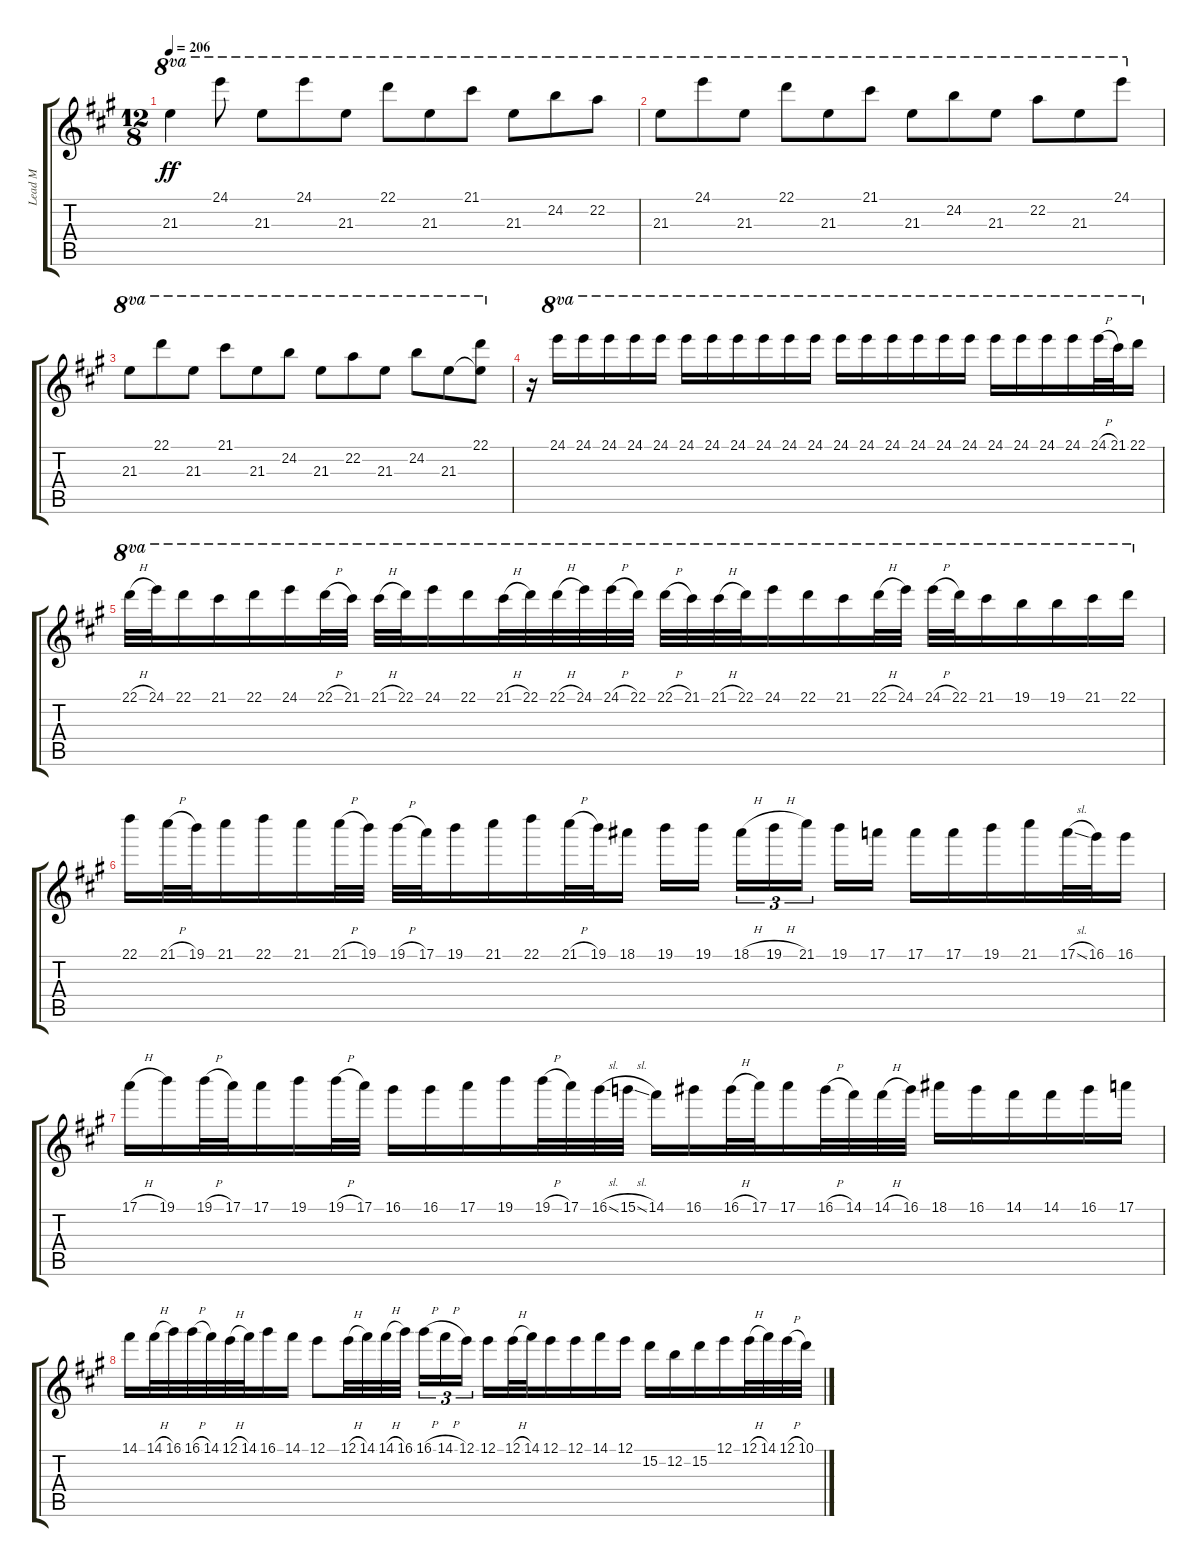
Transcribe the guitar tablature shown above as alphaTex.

\track ("Lead M" "Lead M") {instrument distortionguitar}
\staff {score tabs}
\tuning (E4 B3 G3 D3 A2 E2) {hide}
\ts (12 8)
\tempo 206
\clef g2
\ks a
21.3.4{ot 8va dy ff} 24.1.8{ot 8va} 21.3.8{ot 8va} 24.1.8{ot 8va} 21.3.8{ot 8va} 22.1.8{ot 8va} 21.3.8{ot 8va} 21.1.8{ot 8va} 21.3.8{ot 8va} 24.2.8{ot 8va} 22.2.8{ot 8va} |
21.3.8{ot 8va} 24.1.8{ot 8va} 21.3.8{ot 8va} 22.1.8{ot 8va} 21.3.8{ot 8va} 21.1.8{ot 8va} 21.3.8{ot 8va} 24.2.8{ot 8va} 21.3.8{ot 8va} 22.2.8{ot 8va} 21.3.8{ot 8va} 24.1.8{ot 8va} |
21.3.8{ot 8va} 22.1.8{ot 8va} 21.3.8{ot 8va} 21.1.8{ot 8va} 21.3.8{ot 8va} 24.2.8{ot 8va} 21.3.8{ot 8va} 22.2.8{ot 8va} 21.3.8{ot 8va} 24.2.8{ot 8va} 21.3.8{ot 8va} (22.1 21.3{t}).8{ot 8va} |
r.16 24.1.16{ot 8va} 24.1.16{ot 8va} 24.1.16{ot 8va} 24.1.16{ot 8va} 24.1.16{ot 8va} 24.1.16{ot 8va} 24.1.16{ot 8va} 24.1.16{ot 8va} 24.1.16{ot 8va} 24.1.16{ot 8va} 24.1.16{ot 8va} 24.1.16{ot 8va} 24.1.16{ot 8va} 24.1.16{ot 8va} 24.1.16{ot 8va} 24.1.16{ot 8va} 24.1.16{ot 8va} 24.1.16{ot 8va} 24.1.16{ot 8va} 24.1.16{ot 8va} 24.1.16{ot 8va} 24.1{h}.32{ot 8va} 21.1.32{ot 8va} 22.1.16{ot 8va} |
22.1{h}.32{ot 8va} 24.1.32{ot 8va} 22.1.16{ot 8va} 21.1.16{ot 8va} 22.1.16{ot 8va} 24.1.16{ot 8va} 22.1{h}.32{ot 8va} 21.1.32{ot 8va} 21.1{h}.32{ot 8va} 22.1.32{ot 8va} 24.1.16{ot 8va} 22.1.16{ot 8va} 21.1{h}.32{ot 8va} 22.1.32{ot 8va} 22.1{h}.32{ot 8va} 24.1.32{ot 8va} 24.1{h}.32{ot 8va} 22.1.32{ot 8va} 22.1{h}.32{ot 8va} 21.1.32{ot 8va} 21.1{h}.32{ot 8va} 22.1.32{ot 8va} 24.1.16{ot 8va} 22.1.16{ot 8va} 21.1.16{ot 8va} 22.1{h}.32{ot 8va} 24.1.32{ot 8va} 24.1{h}.32{ot 8va} 22.1.32{ot 8va} 21.1.16{ot 8va} 19.1.16{ot 8va} 19.1.16{ot 8va} 21.1.16{ot 8va} 22.1.16{ot 8va} |
22.1.16 21.1{h}.32 19.1.32 21.1.16 22.1.16 21.1.16 21.1{h}.32 19.1.32 19.1{h}.32 17.1.32 19.1.16 21.1.16 22.1.16 21.1{h}.32 19.1.32 18.1.16 19.1.16 19.1.16{beam splitsecondary} 18.1{h}.16{tu (3 2)} 19.1{h}.16{tu (3 2)} 21.1.16{tu (3 2) beam splitsecondary} 19.1.16 17.1.16 17.1.16 17.1.16 19.1.16 21.1.16 17.1{sl}.32 16.1.32 16.1.16 |
17.1{h}.16 19.1.16 19.1{h}.32 17.1.32 17.1.16 19.1.16 19.1{h}.32 17.1.32 16.1.16 16.1.16 17.1.16 19.1.16 19.1{h}.32 17.1.32 16.1{sl}.32 15.1{sl}.32 14.1.16 16.1.16 16.1{h}.32 17.1.32 17.1.16 16.1{h}.32 14.1.32 14.1{h}.32 16.1.32 18.1.16 16.1.16 14.1.16 14.1.16 16.1.16 17.1.16 |
14.1.16 14.1{h}.32 16.1.32 16.1{h}.32 14.1.32 12.1{h}.32 14.1.32 16.1.16 14.1.16 12.1.8 12.1{h}.32 14.1.32 14.1{h}.32 16.1.32{beam splitsecondary} 16.1{h}.16{tu (3 2)} 14.1{h}.16{tu (3 2)} 12.1.16{tu (3 2)} 12.1.16 12.1{h}.32 14.1.32 12.1.16 12.1.16 14.1.16 12.1.16 15.2.16 12.2.16 15.2.16 12.1.16 12.1{h}.32 14.1.32 12.1{h}.32 10.1.32
